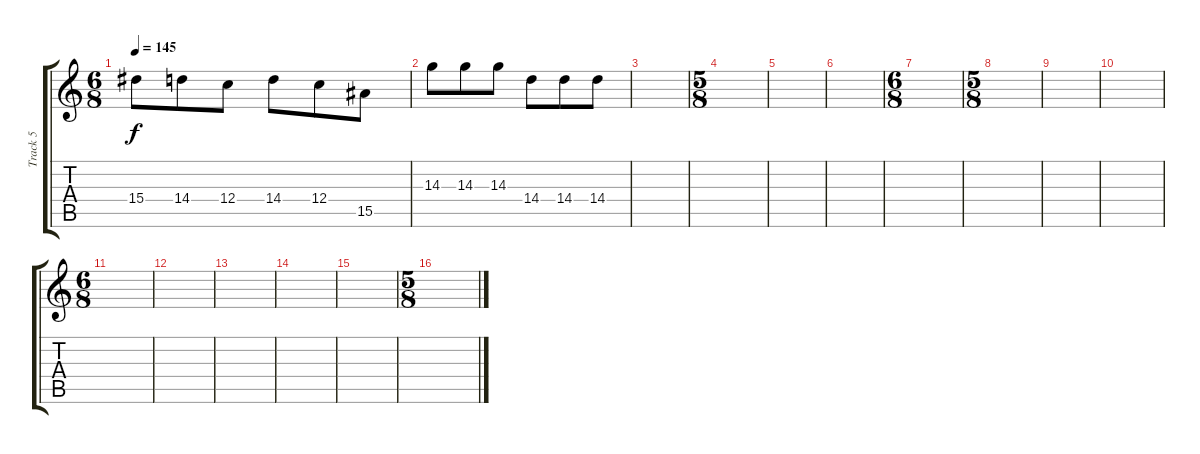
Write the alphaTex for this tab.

\track ("Track 5" "Track 5") {instrument electricguitarclean}
\staff {score tabs}
\tuning (D4 A3 F3 C3 G2 C2) {hide}
\ts (6 8)
\tempo 145
\clef g2
\ks c
15.4.8{dy f} 14.4.8 12.4.8 14.4.8 12.4.8 15.5.8 |
14.3.8 14.3.8 14.3.8 14.4.8 14.4.8 14.4.8 |
|
\ts (5 8)
|
|
|
\ts (6 8)
|
\ts (5 8)
|
|
|
\ts (6 8)
|
|
|
|
|
\ts (5 8)
